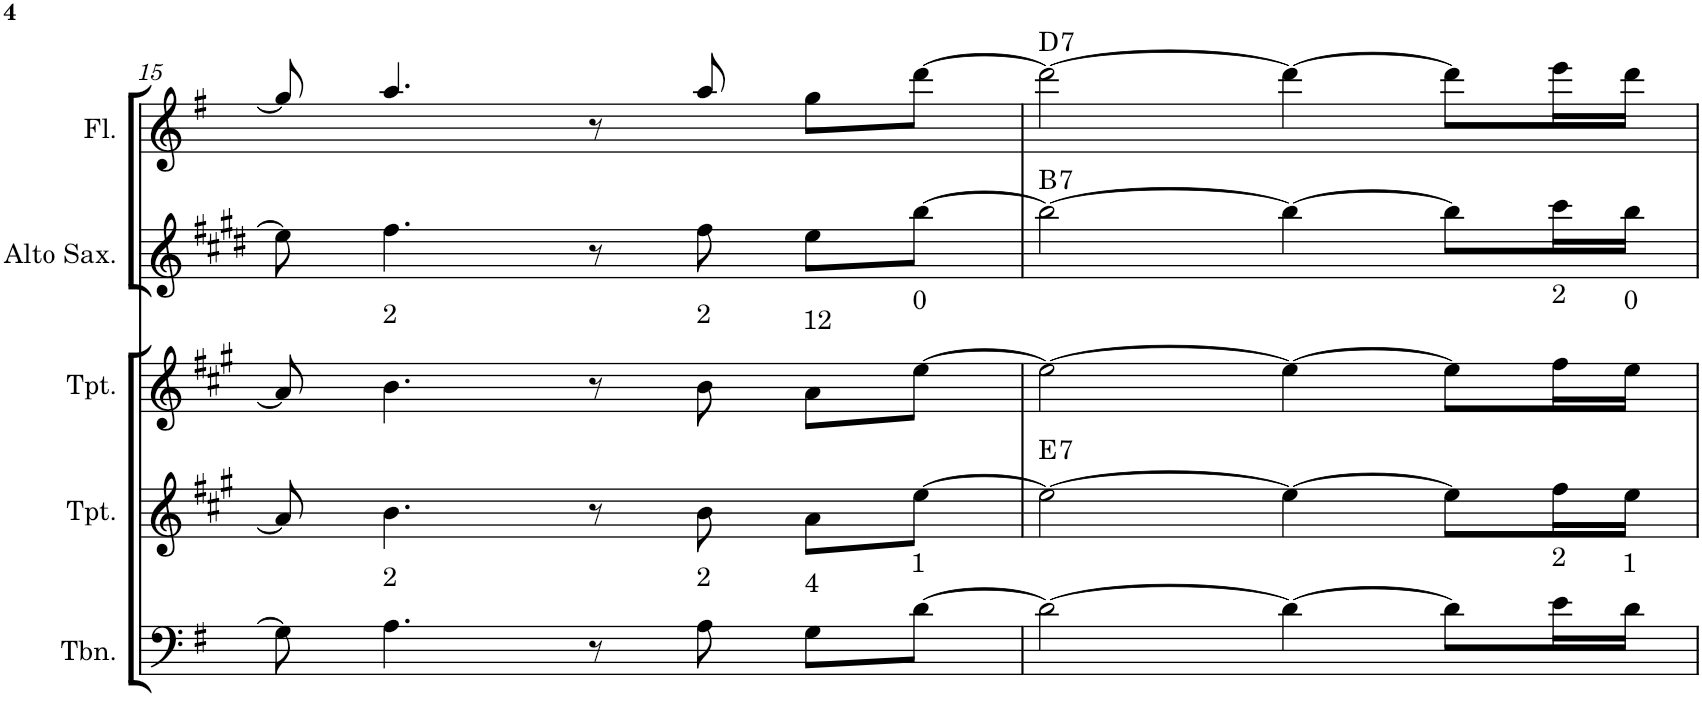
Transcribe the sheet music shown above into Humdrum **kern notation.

**kern	**kern	**harte	**kern	**kern	**harte	**kern	**harte
*part5	*part4	*part4	*part3	*part2	*part2	*part1	*part1
*staff5	*staff4	*	*staff3	*staff2	*	*staff1	*
*I"C clavF	*I"Bb	*	*I"Bb - Pirata	*I"Eb	*	*I"C clavG	*
!!LO:PB:g=z
*clefF4	*clefG2	*	*clefG2	*clefG2	*	*clefG2	*
*	*Trd1c2	*	*Trd1c2	*Trd5c9	*	*	*
*k[f#]	*k[f#c#g#]	*	*k[f#c#g#]	*k[f#c#g#d#]	*	*k[f#]	*
*G:	*A:	*	*A:	*E:	*	*G:	*
*M4/4	*M4/4	*	*M4/4	*M4/4	*	*M4/4	*
=15	=15	=15	=15	=15	=15	=15	=15
8G\]	8a/]	.	8a/]	8ee\]	.	8gg/]	.
!	!	!	!LO:TX:a:t=2	!	!	!	!
!LO:TX:a:t=2	!	!	!	!	!	!	!
4.A\	4.b\	.	4.b\	4.ff#\	.	4.aa/	.
8r	8r	.	8r	8r	.	8r	.
!	!	!	!LO:TX:a:t=2	!	!	!	!
!LO:TX:a:t=2	!	!	!	!	!	!	!
8A\	8b\	.	8b\	8ff#\	.	8aa/	.
!	!	!	!LO:TX:a:t=12	!	!	!	!
!LO:TX:a:t=4	!	!	!	!	!	!	!
8G\L	8a\L	.	8a\L	8ee\L	.	8gg\L	.
!	!	!	!LO:TX:a:t=0	!	!	!	!
!LO:TX:a:t=1	!	!	!	!	!	!	!
[>8d\J	[>8ee\J	.	[>8ee\J	[>8bb\J	.	[>8ddd\J	.
=16	=16	=16	=16	=16	=16	=16	=16
!	!	!LO:H:kt=7	!	!	!LO:H:kt=7	!	!LO:H:kt=7
2d\_	2ee\_	E:7	2ee\_	2bb\_	B:7	2ddd\_	D:7
4d\_	4ee\_	.	4ee\_	4bb\_	.	4ddd\_	.
8d\L]	8ee\L]	.	8ee\L]	8bb\L]	.	8ddd\L]	.
!	!	!	!LO:TX:a:t=2	!	!	!	!
!LO:TX:a:t=2	!	!	!	!	!	!	!
16e\L	16ff#\L	.	16ff#\L	16ccc#\L	.	16eee\L	.
!	!	!	!LO:TX:a:t=0	!	!	!	!
!LO:TX:a:t=1	!	!	!	!	!	!	!
16d\JJ	16ee\JJ	.	16ee\JJ	16bb\JJ	.	16ddd\JJ	.
=	=	=	=	=	=	=	=
*-	*-	*-	*-	*-	*-	*-	*-
